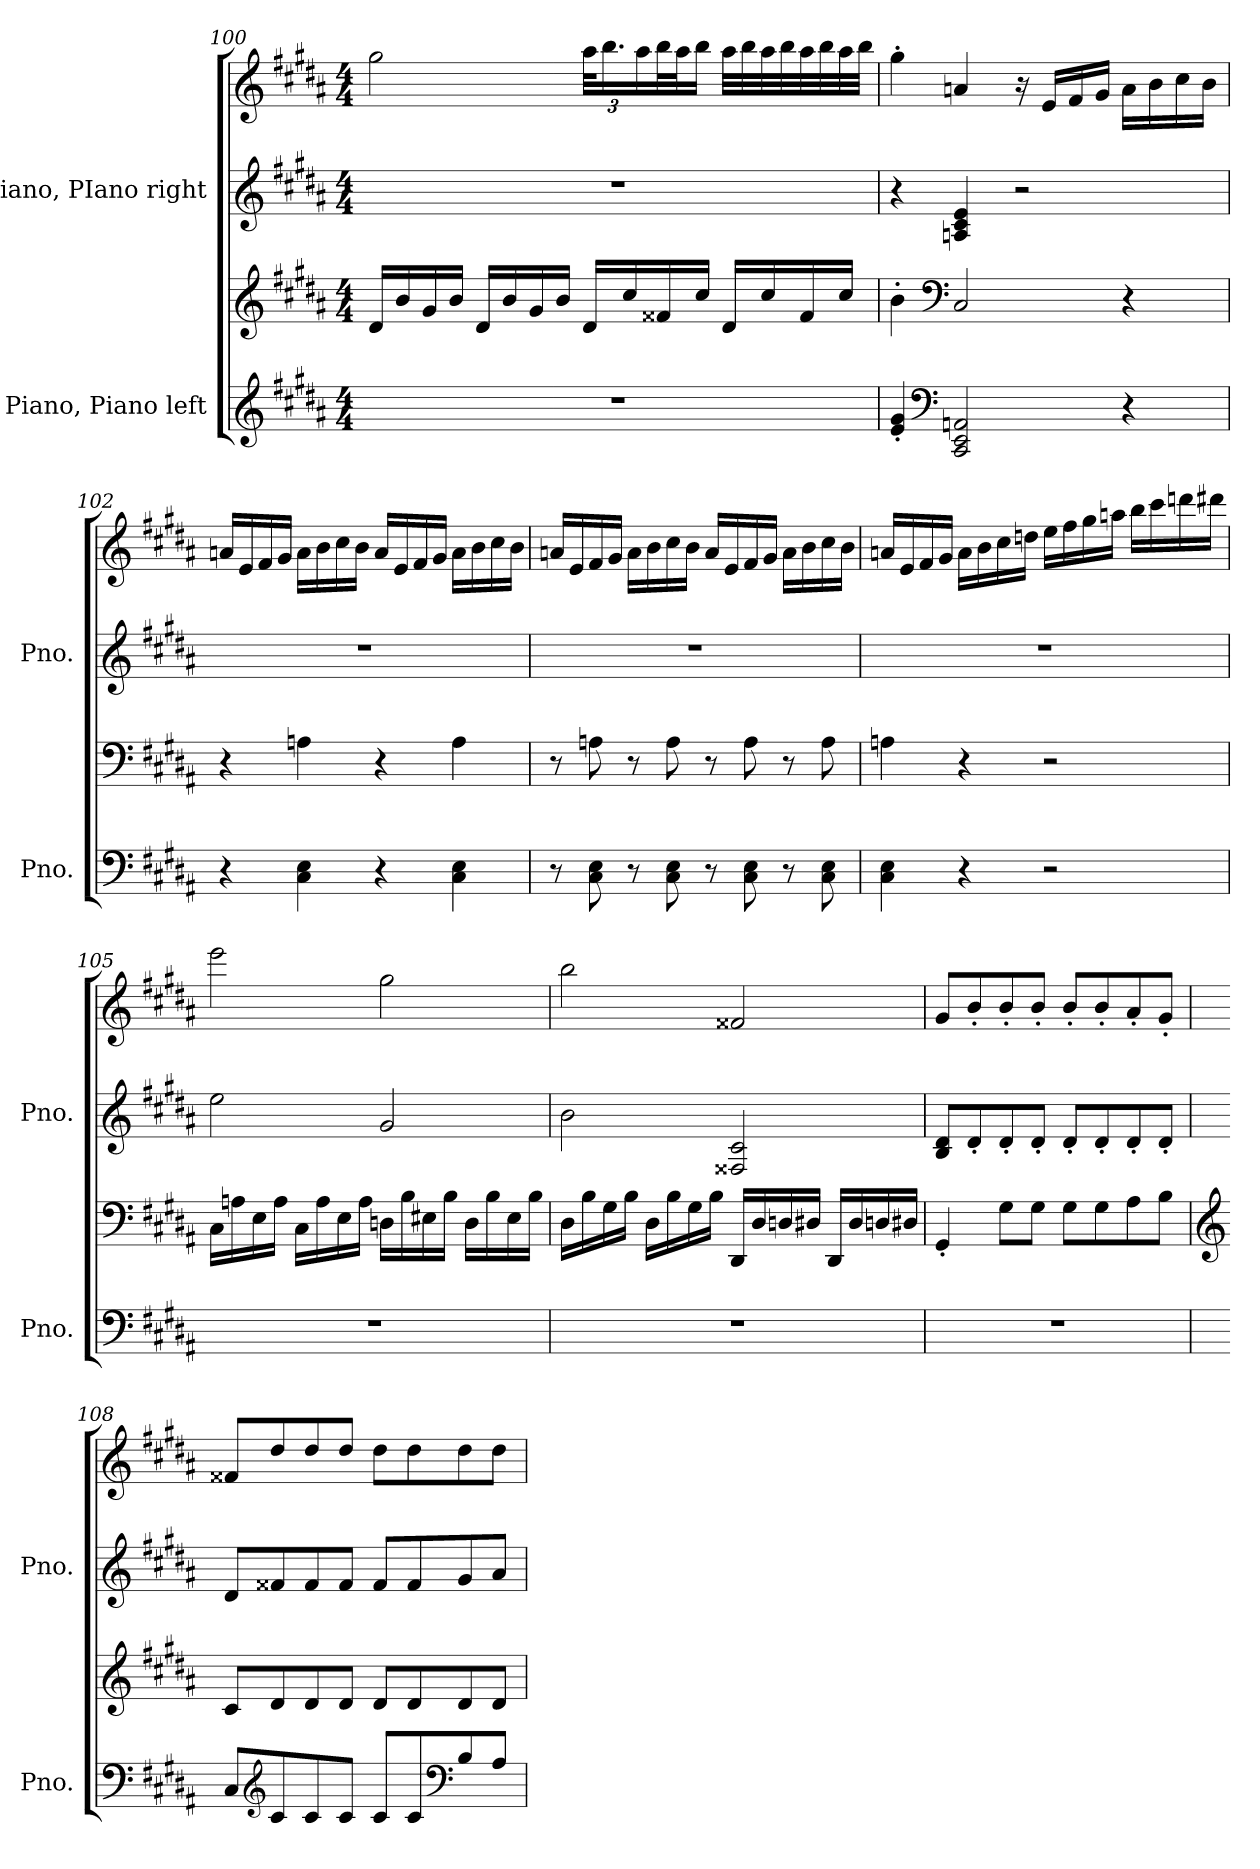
**kern	**kern	**kern	**kern
*part2	*part2	*part1	*part1
*staff4	*staff3	*staff2	*staff1
*I"Piano, Piano left	*	*I"Piano, PIano right	*
*I'Pno.	*	*I'Pno.	*
!!LO:LB:g=z
*clefG2	*clefG2	*clefG2	*clefG2
*k[f#c#g#d#a#]	*k[f#c#g#d#a#]	*k[f#c#g#d#a#]	*k[f#c#g#d#a#]
*M4/4	*M4/4	*M4/4	*M4/4
=100	=100	=100	=100
1r	16d#/LL	1r	2gg#\
.	16b/	.	.
.	16g#/	.	.
.	16b/JJ	.	.
.	16d#/LL	.	.
.	16b/	.	.
.	16g#/	.	.
.	16b/JJ	.	.
*	*	*	*Xbrackettup
.	16d#/LL	.	48aa#\KLL
.	.	.	24.bb\
.	16cc#/	.	.
.	.	.	24aa#\
.	16f##X/	.	32bb\L
.	.	.	32aa#\J
.	16cc#/JJ	.	16bb\JJ
.	16d#/LL	.	32aa#\LLL
.	.	.	32bb\
.	16cc#/	.	32aa#\
.	.	.	32bb\
.	16f##/	.	32aa#\
.	.	.	32bb\
.	16cc#/JJ	.	32aa#\
.	.	.	32bb\JJJ
=101	=101	=101	=101
4e/' 4g#/'	4b'\	4r	4gg#'\
*clefF4	*clefF4	*	*
2CC#/ 2EE/ 2AAn/	2C#/	4An/ 4c#/ 4e/	4an/
.	.	2r	16r
.	.	.	16e/LL
.	.	.	16f#/
.	.	.	16g#/JJ
4r	4r	.	16a\LL
.	.	.	16b\
.	.	.	16cc#\
.	.	.	16b\JJ
!!LO:LB:g=z
=102	=102	=102	=102
4r	4r	1r	16an/LL
.	.	.	16e/
.	.	.	16f#/
.	.	.	16g#/JJ
4C#\ 4E\	4An\	.	16a\LL
.	.	.	16b\
.	.	.	16cc#\
.	.	.	16b\JJ
4r	4r	.	16a/LL
.	.	.	16e/
.	.	.	16f#/
.	.	.	16g#/JJ
4C#\ 4E\	4A\	.	16a\LL
.	.	.	16b\
.	.	.	16cc#\
.	.	.	16b\JJ
=103	=103	=103	=103
8r	8r	1r	16an/LL
.	.	.	16e/
8C#\ 8E\	8An\	.	16f#/
.	.	.	16g#/JJ
8r	8r	.	16a\LL
.	.	.	16b\
8C#\ 8E\	8A\	.	16cc#\
.	.	.	16b\JJ
8r	8r	.	16a/LL
.	.	.	16e/
8C#\ 8E\	8A\	.	16f#/
.	.	.	16g#/JJ
8r	8r	.	16a\LL
.	.	.	16b\
8C#\ 8E\	8A\	.	16cc#\
.	.	.	16b\JJ
!!LO:PB:g=z
=104	=104	=104	=104
4C#\ 4E\	4An\	1r	16an/LL
.	.	.	16e/
.	.	.	16f#/
.	.	.	16g#/JJ
4r	4r	.	16a\LL
.	.	.	16b\
.	.	.	16cc#\
.	.	.	16ddn\JJ
2r	2r	.	16ee\LL
.	.	.	16ff#\
.	.	.	16gg#\
.	.	.	16aan\JJ
.	.	.	16bb\LL
.	.	.	16ccc#\
.	.	.	16dddn\
.	.	.	16ddd#X\JJ
=105	=105	=105	=105
1r	16C#\LL	2ee\	2eee\
.	16An\	.	.
.	16E\	.	.
.	16A\JJ	.	.
.	16C#\LL	.	.
.	16A\	.	.
.	16E\	.	.
.	16A\JJ	.	.
.	16Dn\LL	2g#/	2gg#\
.	16B\	.	.
.	16E#X\	.	.
.	16B\JJ	.	.
.	16D\LL	.	.
.	16B\	.	.
.	16E#\	.	.
.	16B\JJ	.	.
!!LO:LB:g=z
=106	=106	=106	=106
1r	16D#\LL	2b\	2bb\
.	16B\	.	.
.	16G#\	.	.
.	16B\JJ	.	.
.	16D#\LL	.	.
.	16B\	.	.
.	16G#\	.	.
.	16B\JJ	.	.
.	16DD#/LL	2F##X/ 2c#/	2f##X/
.	16D#/	.	.
.	16Dn/	.	.
.	16D#X/JJ	.	.
.	16DD#/LL	.	.
.	16D#/	.	.
.	16Dn/	.	.
.	16D#X/JJ	.	.
=107	=107	=107	=107
1r	4GG#'/	8B/ 8d#/L	8g#/L
.	.	8d#'/	8b'/
.	8G#\L	8d#'/	8b'/
.	8G#\J	8d#'/J	8b'/J
.	8G#\L	8d#'/L	8b'/L
.	8G#\	8d#'/	8b'/
.	8A#\	8d#'/	8a#'/
.	8B\J	8d#'/J	8g#'/J
!!LO:LB:g=z
=108	=108	=108	=108
*	*clefG2	*	*
8C#/L	8c#/L	8d#/L	8f##X/L
*clefG2	*	*	*
8c#/	8d#/	8f##X/	8dd#/
8c#/	8d#/	8f##/	8dd#/
8c#/J	8d#/J	8f##/J	8dd#/J
8c#/L	8d#/L	8f##/L	8dd#\L
8c#/	8d#/	8f##/	8dd#\
*clefF4	*	*	*
8B/	8d#/	8g#/	8dd#\
8A#/J	8d#/J	8a#/J	8dd#\J
=	=	=	=
*-	*-	*-	*-
